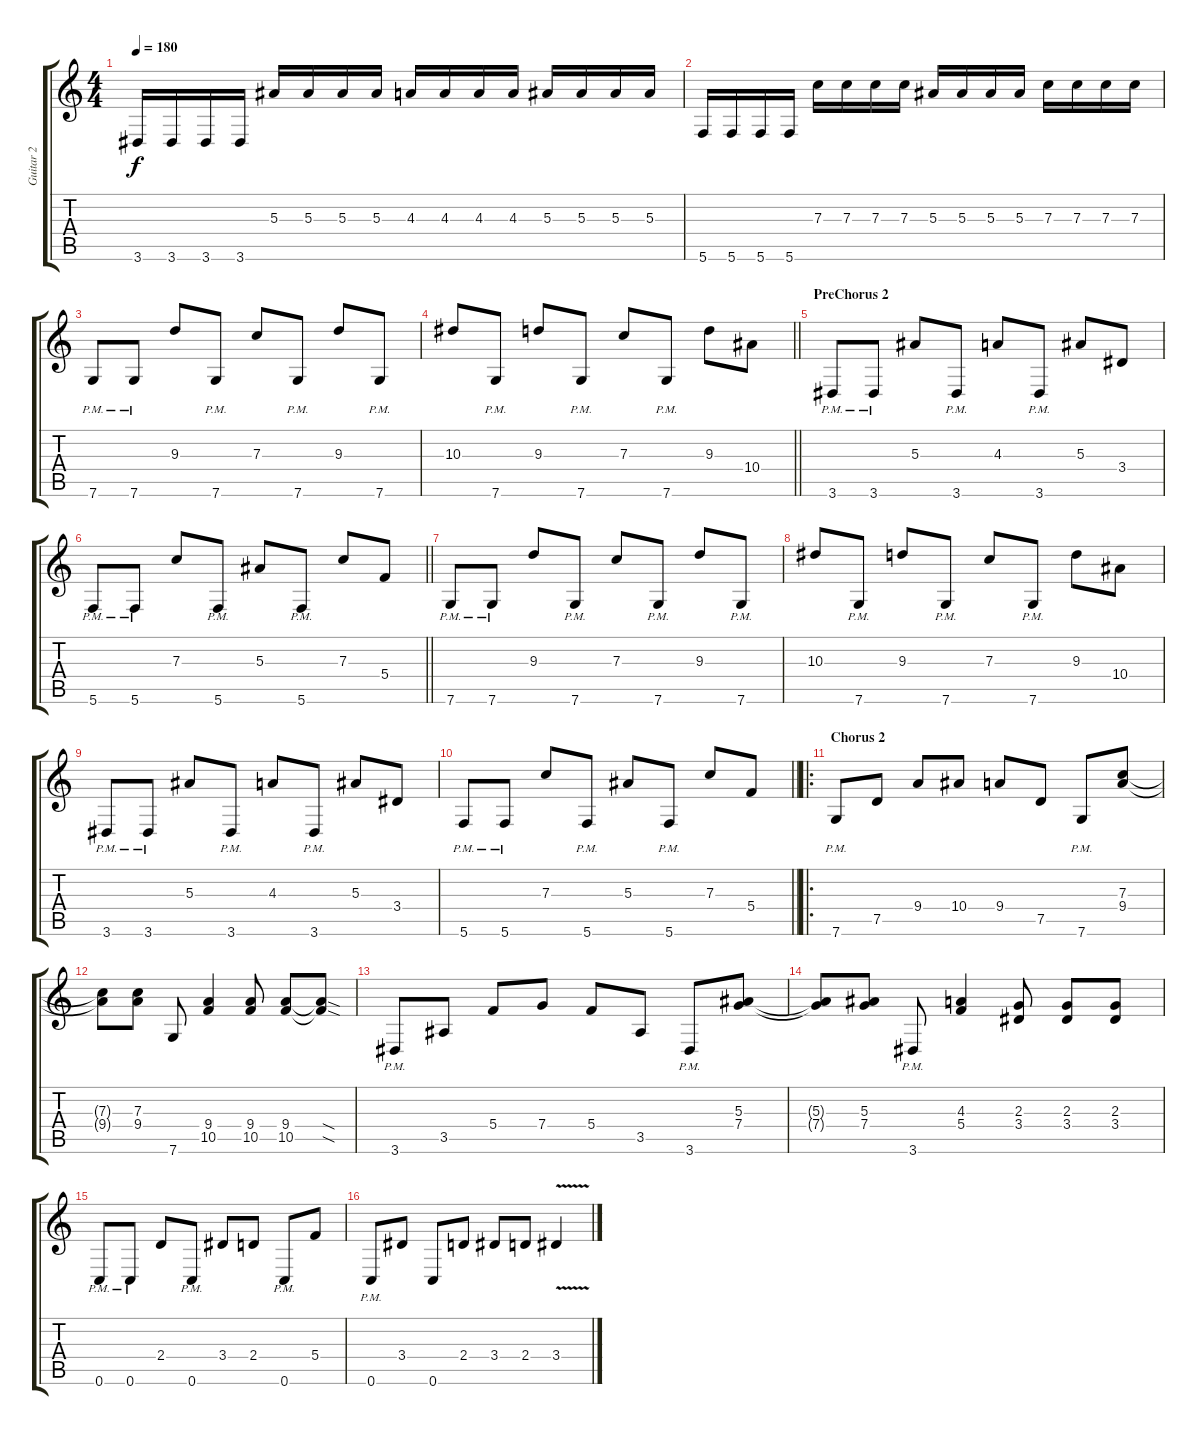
\track ("Guitar 2" "Guitar 2") {instrument distortionguitar}
\staff {score tabs}
\tuning (D4 A3 F3 C3 G2 C2) {hide}
\ts (4 4)
\tempo 180
\clef g2
\ks c
3.6.16{dy f} 3.6.16 3.6.16 3.6.16 5.3.16 5.3.16 5.3.16 5.3.16 4.3.16 4.3.16 4.3.16 4.3.16 5.3.16 5.3.16 5.3.16 5.3.16 |
5.6.16 5.6.16 5.6.16 5.6.16 7.3.16 7.3.16 7.3.16 7.3.16 5.3.16 5.3.16 5.3.16 5.3.16 7.3.16 7.3.16 7.3.16 7.3.16 |
7.6{pm}.8 7.6{pm}.8 9.3.8 7.6{pm}.8 7.3.8 7.6{pm}.8 9.3.8 7.6{pm}.8 |
\barLineRight lightlight
10.3.8 7.6{pm}.8 9.3.8 7.6{pm}.8 7.3.8 7.6{pm}.8 9.3.8 10.4.8 |
\section ("" "PreChorus 2")
3.6{pm}.8 3.6{pm}.8 5.3.8 3.6{pm}.8 4.3.8 3.6{pm}.8 5.3.8 3.4.8 |
\barLineRight lightlight
5.6{pm}.8 5.6{pm}.8 7.3.8 5.6{pm}.8 5.3.8 5.6{pm}.8 7.3.8 5.4.8 |
7.6{pm}.8 7.6{pm}.8 9.3.8 7.6{pm}.8 7.3.8 7.6{pm}.8 9.3.8 7.6{pm}.8 |
10.3.8 7.6{pm}.8 9.3.8 7.6{pm}.8 7.3.8 7.6{pm}.8 9.3.8 10.4.8 |
3.6{pm}.8 3.6{pm}.8 5.3.8 3.6{pm}.8 4.3.8 3.6{pm}.8 5.3.8 3.4.8 |
\barLineRight lightlight
5.6{pm}.8 5.6{pm}.8 7.3.8 5.6{pm}.8 5.3.8 5.6{pm}.8 7.3.8 5.4.8 |
\ro
\section ("" "Chorus 2")
7.6{pm}.8 7.5.8 9.4.8 10.4.8 9.4.8 7.5.8 7.6{pm}.8 (7.3 9.4).8 |
(7.3{t} 9.4{t}).8 (7.3 9.4).8 7.6.8 (9.4 10.5).4 (9.4 10.5).8 (9.4 10.5).8 (9.4{sod t} 10.5{sod t}).8 |
3.6{pm}.8 3.5.8 5.4.8 7.4.8 5.4.8 3.5.8 3.6{pm}.8 (5.3 7.4).8 |
(5.3{t} 7.4{t}).8 (5.3 7.4).8 3.6{pm}.8 (4.3 5.4).4 (2.3 3.4).8 (2.3 3.4).8 (2.3 3.4).8 |
0.6{pm}.8 0.6{pm}.8 2.4.8 0.6{pm}.8 3.4.8 2.4.8 0.6{pm}.8 5.4.8 |
0.6{pm}.8 3.4.8 0.6.8 2.4.8 3.4.8 2.4.8 3.4{v}.4
